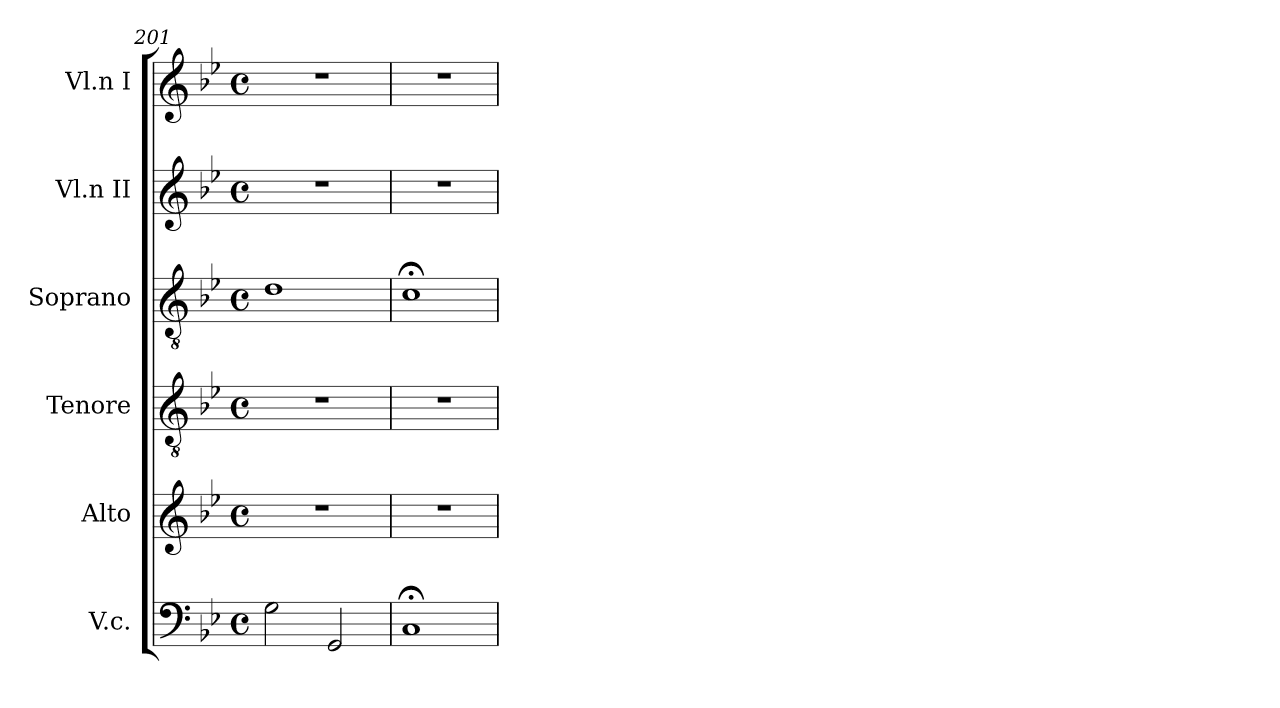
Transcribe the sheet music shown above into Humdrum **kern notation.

**kern	**kern	**kern	**kern	**kern	**kern
*part6	*part5	*part4	*part3	*part2	*part1
*staff6	*staff5	*staff4	*staff3	*staff2	*staff1
*I"V.c.	*I"Alto	*I"Tenore	*I"Soprano	*I"Vl.n II	*I"Vl.n I
*I'V.c.	*I'Alto	*I'Tenore	*I'Soprano	*I'Vl.n II	*I'Vl.n I
*clefF4	*clefG2	*clefGv2	*clefGv2	*clefG2	*clefG2
*k[b-e-]	*k[b-e-]	*k[b-e-]	*k[b-e-]	*k[b-e-]	*k[b-e-]
*B-:	*B-:	*B-:	*B-:	*B-:	*B-:
*M4/4	*M4/4	*M4/4	*M4/4	*M4/4	*M4/4
*met(c)	*met(c)	*met(c)	*met(c)	*met(c)	*met(c)
=201	=201	=201	=201	=201	=201
2G\	1r	1r	1d	1r	1r
2GG/	.	.	.	.	.
=202	=202	=202	=202	=202	=202
1C;	1r	1r	1c;<	1r	1r
=	=	=	=	=	=
*-	*-	*-	*-	*-	*-
